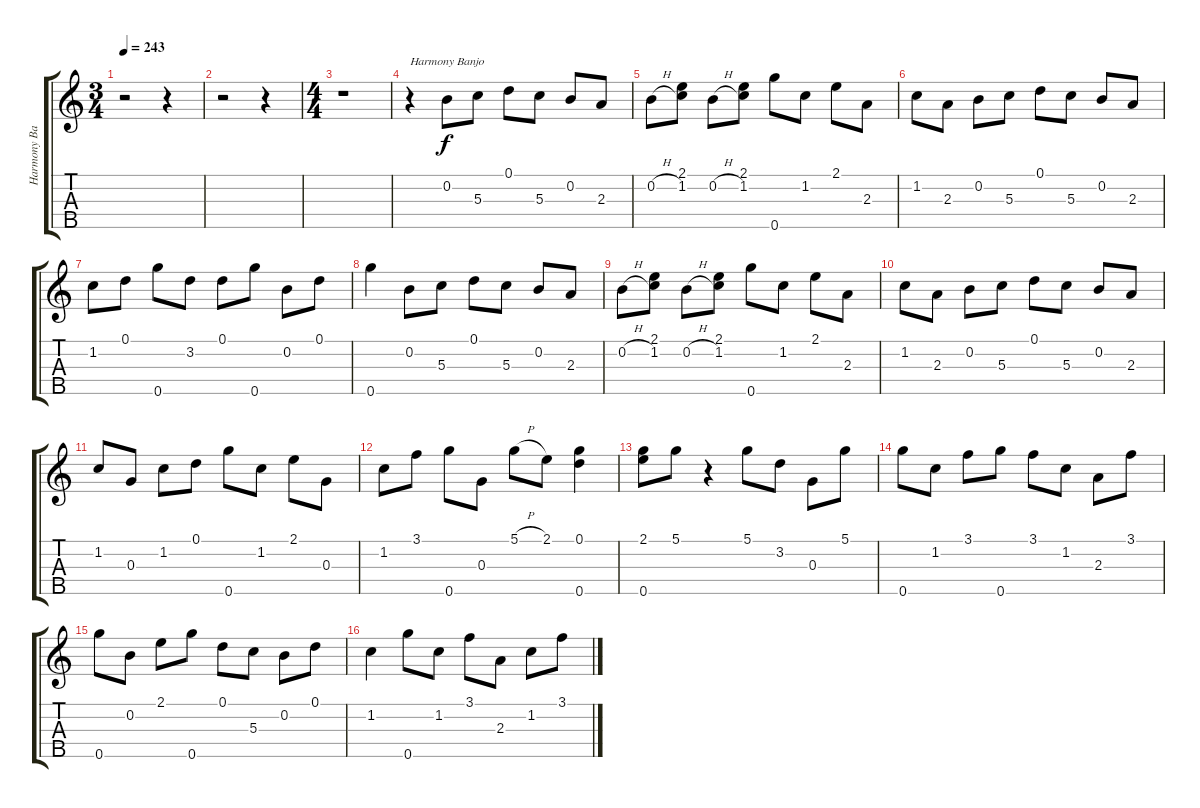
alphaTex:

\track ("Harmony Banjo" "Harmony Ba") {instrument banjo}
\staff {score tabs}
\tuning (D4 B3 G3 D3 G4) {hide}
\displaytranspose 12
\ts (3 4)
\tempo 243
\clef g2
\ks c
r.2{dy f} r.4 |
r.2 r.4 |
\ts (4 4)
r.1 |
r.4{txt "Harmony Banjo"} 0.2.8 5.3.8 0.1.8 5.3.8 0.2.8 2.3.8 |
0.2{h}.8 (2.1 1.2).8 0.2{h}.8 (2.1 1.2).8 0.5.8 1.2.8 2.1.8 2.3.8 |
1.2.8 2.3.8 0.2.8 5.3.8 0.1.8 5.3.8 0.2.8 2.3.8 |
1.2.8 0.1.8 0.5.8 3.2.8 0.1.8 0.5.8 0.2.8 0.1.8 |
0.5.4 0.2.8 5.3.8 0.1.8 5.3.8 0.2.8 2.3.8 |
0.2{h}.8 (2.1 1.2).8 0.2{h}.8 (2.1 1.2).8 0.5.8 1.2.8 2.1.8 2.3.8 |
1.2.8 2.3.8 0.2.8 5.3.8 0.1.8 5.3.8 0.2.8 2.3.8 |
1.2.8 0.3.8 1.2.8 0.1.8 0.5.8 1.2.8 2.1.8 0.3.8 |
1.2.8 3.1.8 0.5.8 0.3.8 5.1{h}.8 2.1.8 (0.1 0.5).4 |
(2.1 0.5).8 5.1.8 r.4 5.1.8 3.2.8 0.3.8 5.1.8 |
0.5.8 1.2.8 3.1.8 0.5.8 3.1.8 1.2.8 2.3.8 3.1.8 |
0.5.8 0.2.8 2.1.8 0.5.8 0.1.8 5.3.8 0.2.8 0.1.8 |
1.2.4 0.5.8 1.2.8 3.1.8 2.3.8 1.2.8 3.1.8
